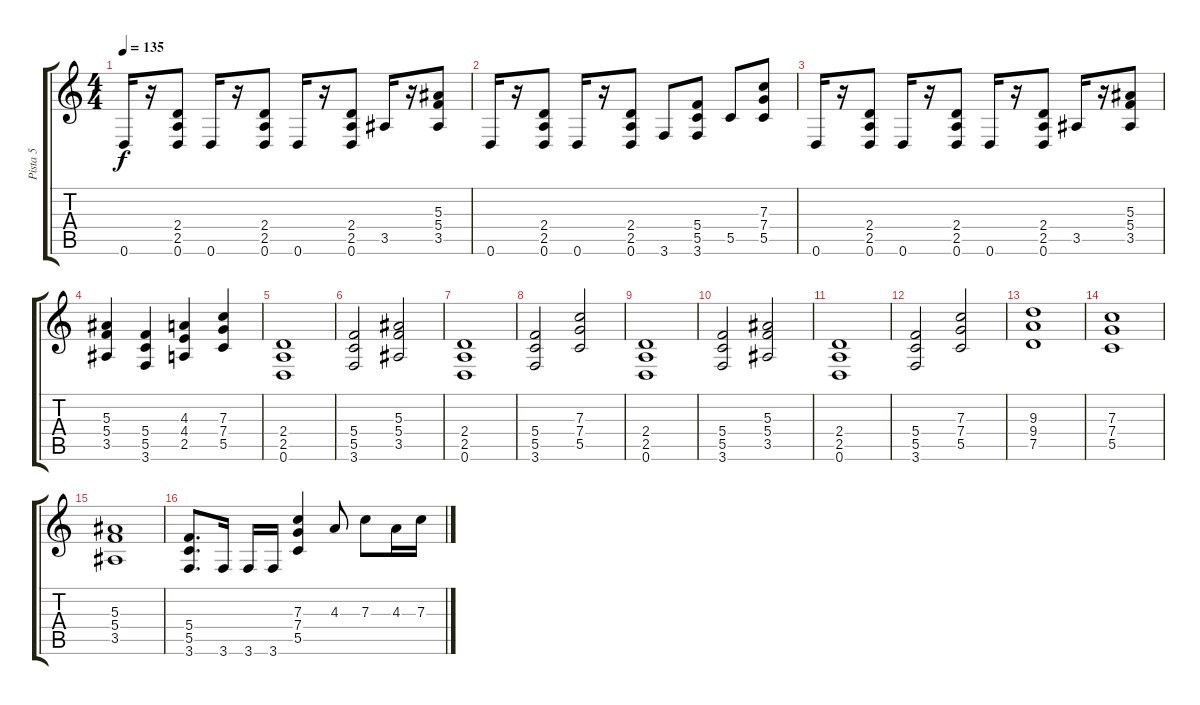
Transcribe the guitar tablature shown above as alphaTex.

\track ("Pista 5" "Pista 5") {instrument distortionguitar}
\staff {score tabs}
\tuning (D4 A3 F3 C3 G2 D2) {hide}
\ts (4 4)
\tempo 135
\clef g2
\ks c
0.6.16{dy f} r.16 (2.4 2.5 0.6).8 0.6.16 r.16 (2.4 2.5 0.6).8 0.6.16 r.16 (2.4 2.5 0.6).8 3.5.16 r.16 (5.3 5.4 3.5).8 |
0.6.16 r.16 (2.4 2.5 0.6).8 0.6.16 r.16 (2.4 2.5 0.6).8 3.6.8 (5.4 5.5 3.6).8 5.5.8 (7.3 7.4 5.5).8 |
0.6.16 r.16 (2.4 2.5 0.6).8 0.6.16 r.16 (2.4 2.5 0.6).8 0.6.16 r.16 (2.4 2.5 0.6).8 3.5.16 r.16 (5.3 5.4 3.5).8 |
(5.3 5.4 3.5).4 (5.4 5.5 3.6).4 (4.3 4.4 2.5).4 (7.3 7.4 5.5).4 |
(2.4 2.5 0.6).1 |
(5.4 5.5 3.6).2 (5.3 5.4 3.5).2 |
(2.4 2.5 0.6).1 |
(5.4 5.5 3.6).2 (7.3 7.4 5.5).2 |
(2.4 2.5 0.6).1 |
(5.4 5.5 3.6).2 (5.3 5.4 3.5).2 |
(2.4 2.5 0.6).1 |
(5.4 5.5 3.6).2 (7.3 7.4 5.5).2 |
(9.3 9.4 7.5).1 |
(7.3 7.4 5.5).1 |
(5.3 5.4 3.5).1 |
(5.4 5.5 3.6).8{d} 3.6.16 3.6.16 3.6.16 (7.3 7.4 5.5).4 4.3.8 7.3.8 4.3.16 7.3.16
